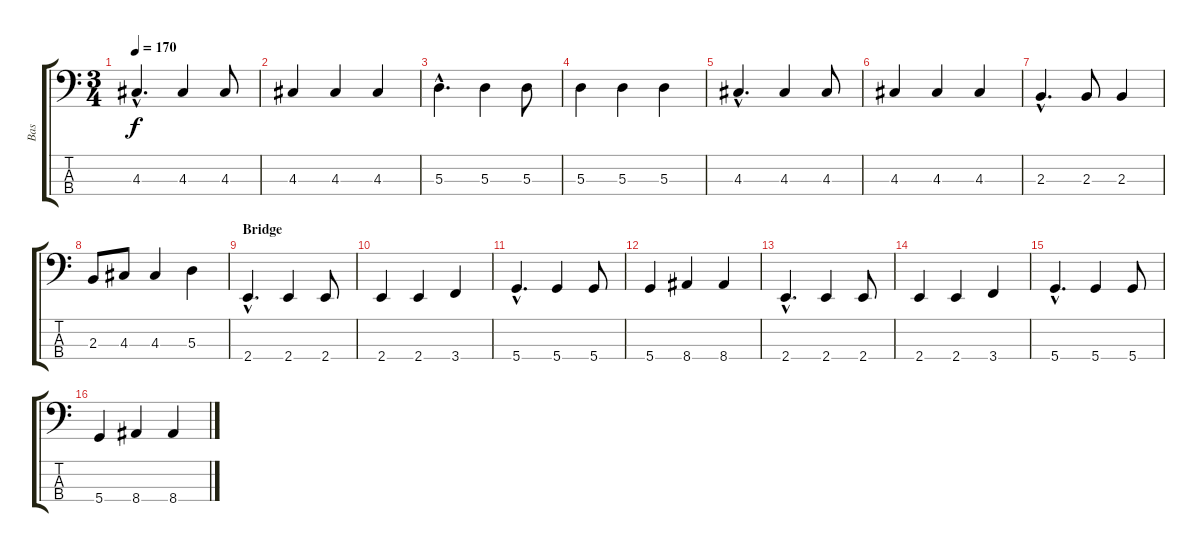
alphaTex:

\track ("Bas" "Bas") {instrument electricbassfinger}
\staff {score tabs}
\tuning (G2 D2 A1 D1) {hide}
\ts (3 4)
\tempo 170
\clef f4
\ks c
4.3{hac}.4{d dy f} 4.3.4 4.3.8 |
4.3.4 4.3.4 4.3.4 |
5.3{hac}.4{d} 5.3.4 5.3.8 |
5.3.4 5.3.4 5.3.4 |
4.3{hac}.4{d} 4.3.4 4.3.8 |
4.3.4 4.3.4 4.3.4 |
2.3{hac}.4{d} 2.3.8 2.3.4 |
2.3.8 4.3.8 4.3.4 5.3.4 |
\section ("" "Bridge")
2.4{hac}.4{d} 2.4.4 2.4.8 |
2.4.4 2.4.4 3.4.4 |
5.4{hac}.4{d} 5.4.4 5.4.8 |
5.4.4 8.4.4 8.4.4 |
2.4{hac}.4{d} 2.4.4 2.4.8 |
2.4.4 2.4.4 3.4.4 |
5.4{hac}.4{d} 5.4.4 5.4.8 |
5.4.4 8.4.4 8.4.4
